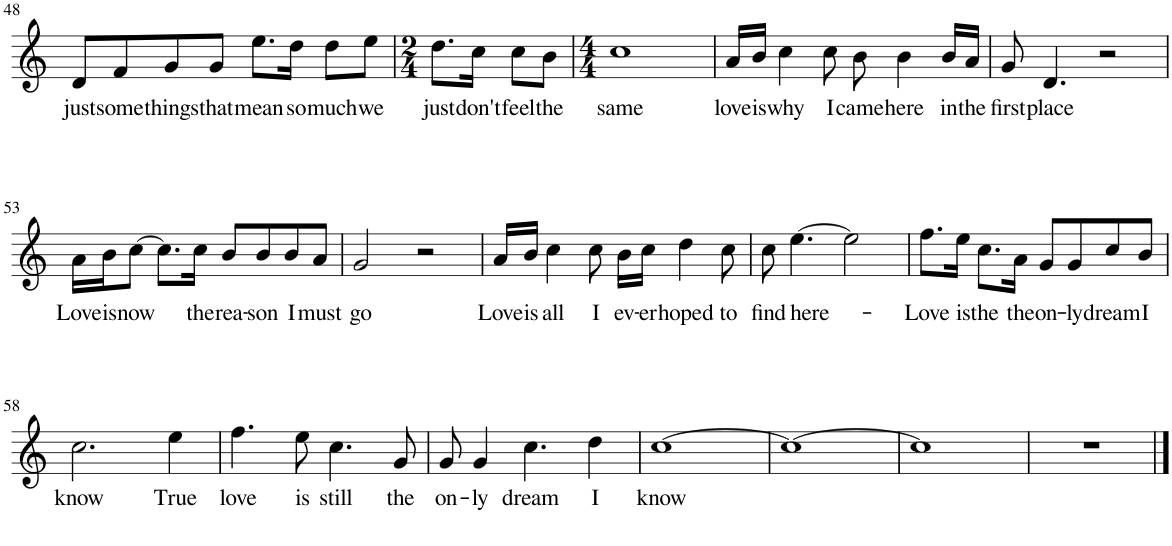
**kern	**text
*part1	*part1
*staff1	*staff1
*I"Piano	*
*I'Pno.	*
!!LO:PB:g=z
*clefG2	*
*k[]	*
*M4/4	*
=48	=48
!	!LO:LY:b
8d/L	just
!	!LO:LY:b
8f/	some
!	!LO:LY:b
8g/	things
!	!LO:LY:b
8g/J	that
!	!LO:LY:b
8.ee\L	mean
!	!LO:LY:b
16dd\Jk	so
!	!LO:LY:b
8dd\L	much
!	!LO:LY:b
8ee\J	we
=49	=49
*M2/4	*
!	!LO:LY:b
8.dd\L	just
!	!LO:LY:b
16cc\Jk	don't
!	!LO:LY:b
8cc\L	feel
!	!LO:LY:b
8b\J	the
=50	=50
*M4/4	*
!	!LO:LY:b
1cc	same
=51	=51
!	!LO:LY:b
16a/LL	love
!	!LO:LY:b
16b/JJ	is
!	!LO:LY:b
4cc\	why
!	!LO:LY:b
8cc\	I
!	!LO:LY:b
8b\	came
!	!LO:LY:b
4b\	here
!	!LO:LY:b
16b/LL	in
!	!LO:LY:b
16a/JJ	the
=52	=52
!	!LO:LY:b
8g/	first
!	!LO:LY:b
4.d/	place
2r	.
!!LO:LB:g=z
=53	=53
!	!LO:LY:b
16a\LL	Love
!	!LO:LY:b
16b\J	is
!	!LO:LY:b
[8cc\J	now
8.cc\L]	.
!	!LO:LY:b
16cc\Jk	the
!	!LO:LY:b
8b/L	rea-
!	!LO:LY:b
8b/	-son
!	!LO:LY:b
8b/	I
!	!LO:LY:b
8a/J	must
=54	=54
!	!LO:LY:b
2g/	go
2r	.
=55	=55
!	!LO:LY:b
16a/LL	Love
!	!LO:LY:b
16b/JJ	is
!	!LO:LY:b
4cc\	all
!	!LO:LY:b
8cc\	I
!	!LO:LY:b
16b\LL	ev-
!	!LO:LY:b
16cc\JJ	-er
!	!LO:LY:b
4dd\	hoped
!	!LO:LY:b
8cc\	to
=56	=56
!	!LO:LY:b
8cc\	find
!	!LO:LY:b
[4.ee\	here-
2ee\]	.
=57	=57
!	!LO:LY:b
8.ff\L	-Love
!	!LO:LY:b
16ee\Jk	is
!	!LO:LY:b
8.cc\L	the
!	!LO:LY:b
16a\Jk	the
!	!LO:LY:b
8g/L	on-
!	!LO:LY:b
8g/	-ly
!	!LO:LY:b
8cc/	dream
!	!LO:LY:b
8b/J	I
!!LO:LB:g=z
=58	=58
!	!LO:LY:b
2.cc\	know
!	!LO:LY:b
4ee\	True
=59	=59
!	!LO:LY:b
4.ff\	love
!	!LO:LY:b
8ee\	is
!	!LO:LY:b
4.cc\	still
!	!LO:LY:b
8g/	the
=60	=60
!	!LO:LY:b
8g/	on-
!	!LO:LY:b
4g/	-ly
!	!LO:LY:b
4.cc\	dream
!	!LO:LY:b
4dd\	I
=61	=61
!	!LO:LY:b
[1cc	know
=62	=62
1cc_	.
=63	=63
1cc]	.
=64	=64
1r	.
==	==
*-	*-
